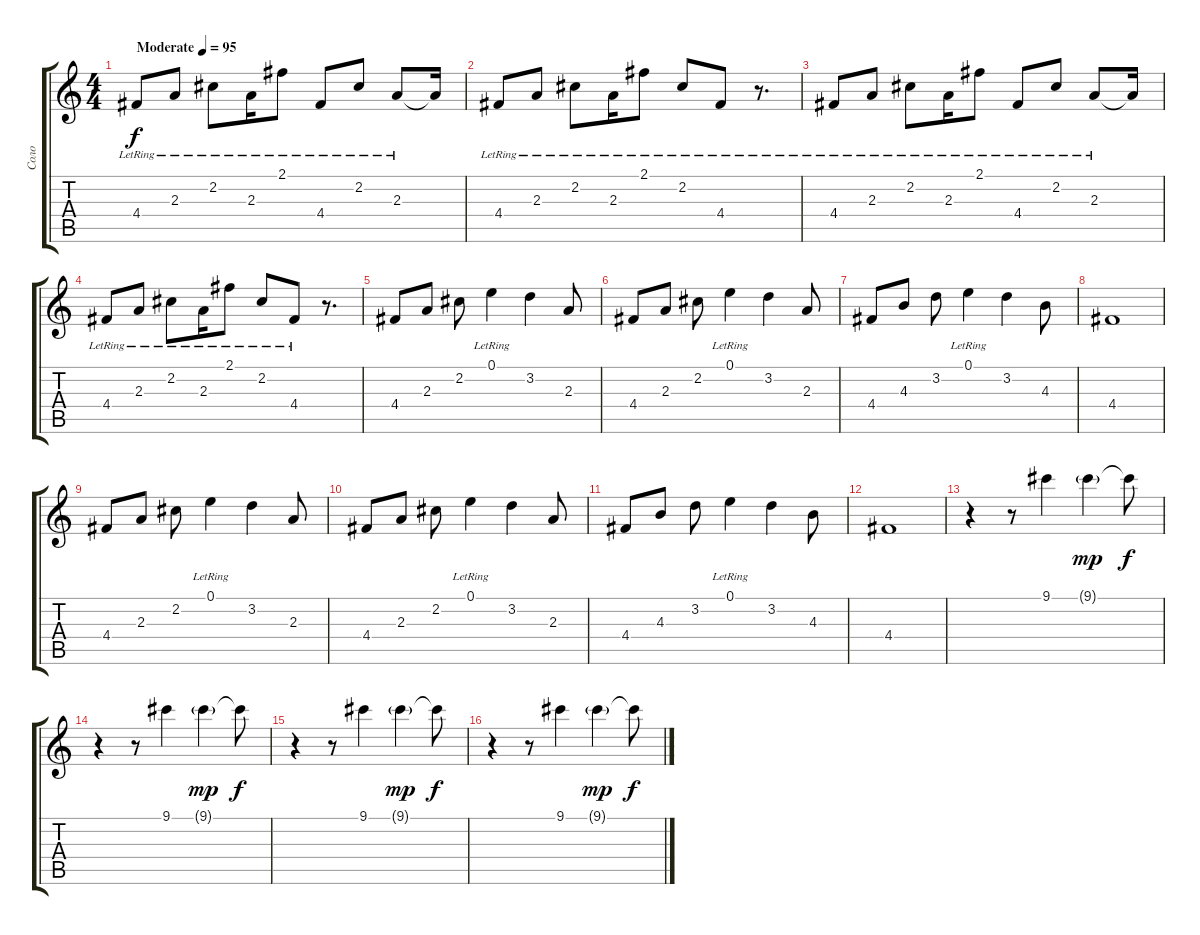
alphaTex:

\track ("Соло" "Соло") {instrument electricguitarclean}
\staff {score tabs}
\tuning (E4 B3 G3 D3 A2 E2) {hide}
\ts (4 4)
\tempo (95 "Moderate")
\clef g2
\ks c
4.4{lr}.8{dy f instrument electricguitarclean} 2.3{lr}.8 2.2{lr}.8 2.3{lr}.16 2.1{lr}.8 4.4{lr}.8 2.2{lr}.8 2.3{lr}.8 2.3{t}.16 |
4.4{lr}.8 2.3{lr}.8 2.2{lr}.8 2.3{lr}.16 2.1{lr}.8 2.2{lr}.8 4.4{lr}.8 r.8{d} |
4.4{lr}.8 2.3{lr}.8 2.2{lr}.8 2.3{lr}.16 2.1{lr}.8 4.4{lr}.8 2.2{lr}.8 2.3{lr}.8 2.3{t}.16 |
4.4{lr}.8 2.3{lr}.8 2.2{lr}.8 2.3{lr}.16 2.1{lr}.8 2.2{lr}.8 4.4{lr}.8 r.8{d} |
4.4.8 2.3.8 2.2.8 0.1{lr}.4 3.2.4 2.3.8 |
4.4.8 2.3.8 2.2.8 0.1{lr}.4 3.2.4 2.3.8 |
4.4.8 4.3.8 3.2.8 0.1{lr}.4 3.2.4 4.3.8 |
4.4.1 |
4.4.8 2.3.8 2.2.8 0.1{lr}.4 3.2.4 2.3.8 |
4.4.8 2.3.8 2.2.8 0.1{lr}.4 3.2.4 2.3.8 |
4.4.8 4.3.8 3.2.8 0.1{lr}.4 3.2.4 4.3.8 |
4.4.1 |
r.4 r.8 9.1.4 9.1{g}.4{dy mp} 9.1{t}.8{dy f} |
r.4 r.8 9.1.4 9.1{g}.4{dy mp} 9.1{t}.8{dy f} |
r.4 r.8 9.1.4 9.1{g}.4{dy mp} 9.1{t}.8{dy f} |
r.4 r.8 9.1.4 9.1{g}.4{dy mp} 9.1{t}.8{dy f}
